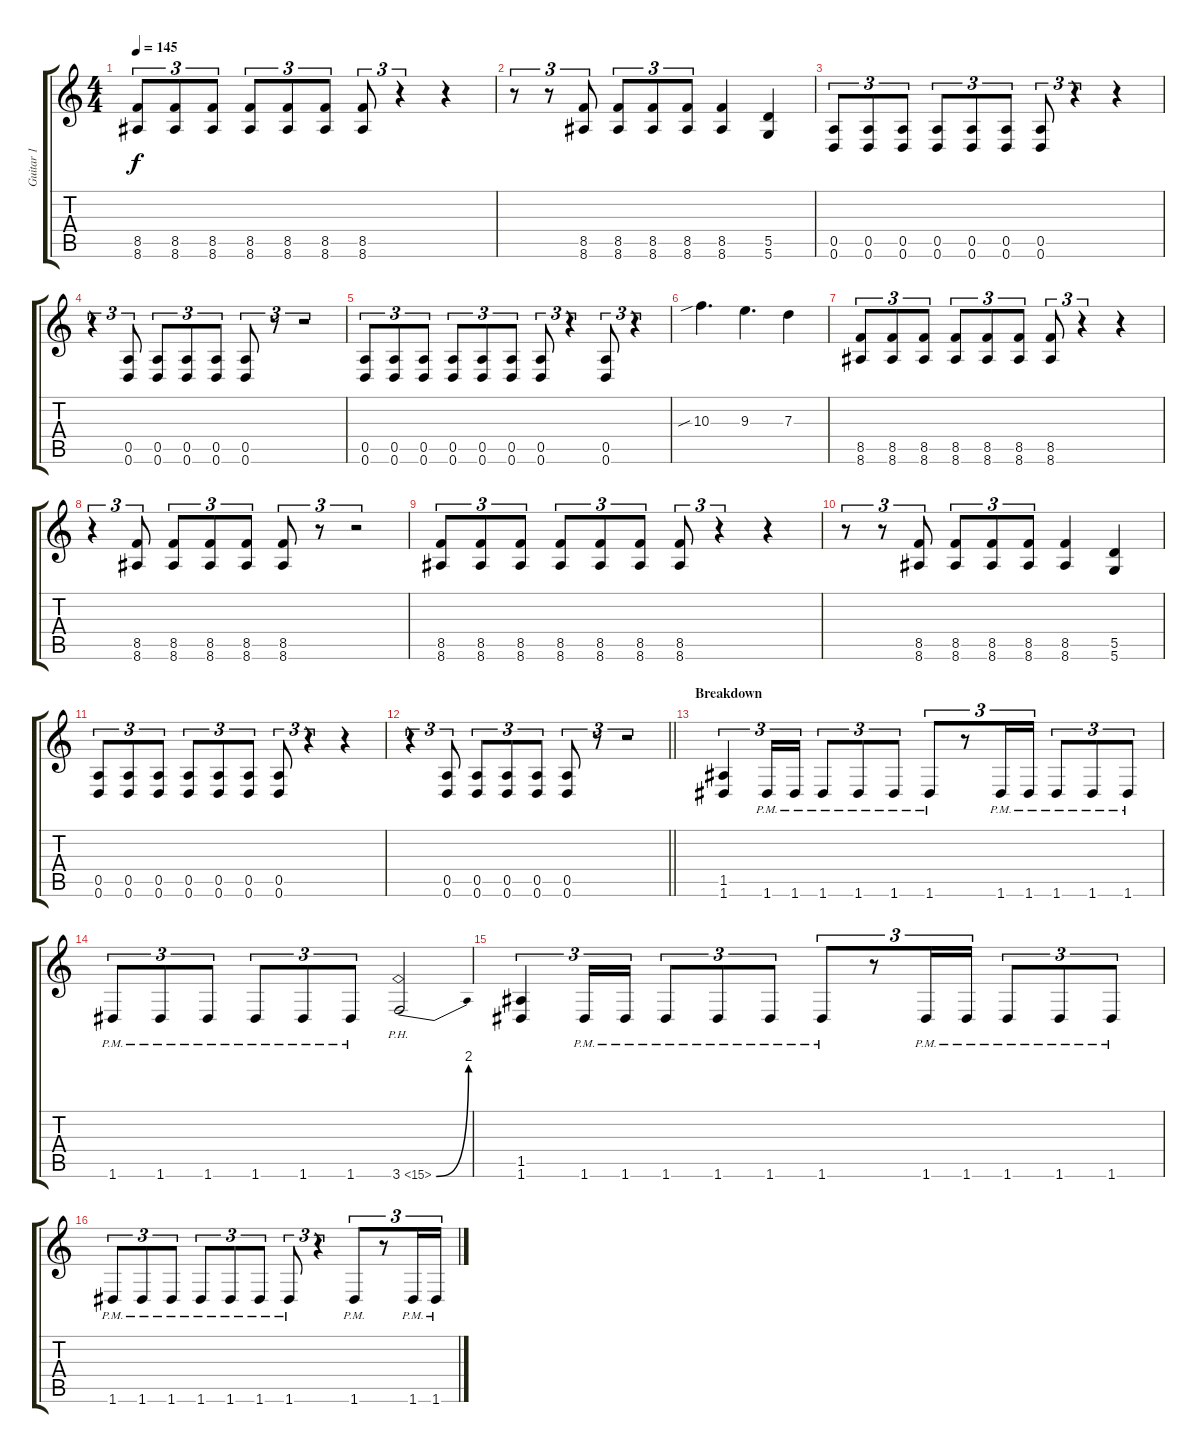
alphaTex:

\track ("Guitar 1" "Guitar 1") {instrument distortionguitar}
\staff {score tabs}
\tuning (E4 B3 G3 D3 A2 D2) {hide}
\ts (4 4)
\tempo 145
\clef g2
\ks c
(8.5 8.6).8{tu (3 2) dy f} (8.5 8.6).8{tu (3 2)} (8.5 8.6).8{tu (3 2)} (8.5 8.6).8{tu (3 2)} (8.5 8.6).8{tu (3 2)} (8.5 8.6).8{tu (3 2)} (8.5 8.6).8{tu (3 2)} r.4{tu (3 2)} r.4 |
r.8{tu (3 2)} r.8{tu (3 2)} (8.5 8.6).8{tu (3 2)} (8.5 8.6).8{tu (3 2)} (8.5 8.6).8{tu (3 2)} (8.5 8.6).8{tu (3 2)} (8.5 8.6).4 (5.5 5.6).4 |
(0.5 0.6).8{tu (3 2)} (0.5 0.6).8{tu (3 2)} (0.5 0.6).8{tu (3 2)} (0.5 0.6).8{tu (3 2)} (0.5 0.6).8{tu (3 2)} (0.5 0.6).8{tu (3 2)} (0.5 0.6).8{tu (3 2)} r.4{tu (3 2)} r.4 |
r.4{tu (3 2)} (0.5 0.6).8{tu (3 2)} (0.5 0.6).8{tu (3 2)} (0.5 0.6).8{tu (3 2)} (0.5 0.6).8{tu (3 2)} (0.5 0.6).8{tu (3 2)} r.8{tu (3 2)} r.2{tu (3 2)} |
(0.5 0.6).8{tu (3 2)} (0.5 0.6).8{tu (3 2)} (0.5 0.6).8{tu (3 2)} (0.5 0.6).8{tu (3 2)} (0.5 0.6).8{tu (3 2)} (0.5 0.6).8{tu (3 2)} (0.5 0.6).8{tu (3 2)} r.4{tu (3 2)} (0.5 0.6).8{tu (3 2)} r.4{tu (3 2)} |
10.3{sib}.4{d} 9.3.4{d} 7.3.4 |
(8.5 8.6).8{tu (3 2)} (8.5 8.6).8{tu (3 2)} (8.5 8.6).8{tu (3 2)} (8.5 8.6).8{tu (3 2)} (8.5 8.6).8{tu (3 2)} (8.5 8.6).8{tu (3 2)} (8.5 8.6).8{tu (3 2)} r.4{tu (3 2)} r.4 |
r.4{tu (3 2)} (8.5 8.6).8{tu (3 2)} (8.5 8.6).8{tu (3 2)} (8.5 8.6).8{tu (3 2)} (8.5 8.6).8{tu (3 2)} (8.5 8.6).8{tu (3 2)} r.8{tu (3 2)} r.2{tu (3 2)} |
(8.5 8.6).8{tu (3 2)} (8.5 8.6).8{tu (3 2)} (8.5 8.6).8{tu (3 2)} (8.5 8.6).8{tu (3 2)} (8.5 8.6).8{tu (3 2)} (8.5 8.6).8{tu (3 2)} (8.5 8.6).8{tu (3 2)} r.4{tu (3 2)} r.4 |
r.8{tu (3 2)} r.8{tu (3 2)} (8.5 8.6).8{tu (3 2)} (8.5 8.6).8{tu (3 2)} (8.5 8.6).8{tu (3 2)} (8.5 8.6).8{tu (3 2)} (8.5 8.6).4 (5.5 5.6).4 |
(0.5 0.6).8{tu (3 2)} (0.5 0.6).8{tu (3 2)} (0.5 0.6).8{tu (3 2)} (0.5 0.6).8{tu (3 2)} (0.5 0.6).8{tu (3 2)} (0.5 0.6).8{tu (3 2)} (0.5 0.6).8{tu (3 2)} r.4{tu (3 2)} r.4 |
\barLineRight lightlight
r.4{tu (3 2)} (0.5 0.6).8{tu (3 2)} (0.5 0.6).8{tu (3 2)} (0.5 0.6).8{tu (3 2)} (0.5 0.6).8{tu (3 2)} (0.5 0.6).8{tu (3 2)} r.8{tu (3 2)} r.2{tu (3 2)} |
\section ("" "Breakdown")
(1.5 1.6).4{tu (3 2)} 1.6{pm}.16{tu (3 2)} 1.6{pm}.16{tu (3 2)} 1.6{pm}.8{tu (3 2)} 1.6{pm}.8{tu (3 2)} 1.6{pm}.8{tu (3 2)} 1.6{pm}.8{tu (3 2)} r.8{tu (3 2)} 1.6{pm}.16{tu (3 2)} 1.6{pm}.16{tu (3 2)} 1.6{pm}.8{tu (3 2)} 1.6{pm}.8{tu (3 2)} 1.6{pm}.8{tu (3 2)} |
1.6{pm}.8{tu (3 2)} 1.6{pm}.8{tu (3 2)} 1.6{pm}.8{tu (3 2)} 1.6{pm}.8{tu (3 2)} 1.6{pm}.8{tu (3 2)} 1.6{pm}.8{tu (3 2)} 3.6{be (bend 0 0 60 8) ph 12}.2{instrument guitarharmonics} |
(1.5 1.6).4{tu (3 2) instrument distortionguitar} 1.6{pm}.16{tu (3 2)} 1.6{pm}.16{tu (3 2)} 1.6{pm}.8{tu (3 2)} 1.6{pm}.8{tu (3 2)} 1.6{pm}.8{tu (3 2)} 1.6{pm}.8{tu (3 2)} r.8{tu (3 2)} 1.6{pm}.16{tu (3 2)} 1.6{pm}.16{tu (3 2)} 1.6{pm}.8{tu (3 2)} 1.6{pm}.8{tu (3 2)} 1.6{pm}.8{tu (3 2)} |
1.6{pm}.8{tu (3 2)} 1.6{pm}.8{tu (3 2)} 1.6{pm}.8{tu (3 2)} 1.6{pm}.8{tu (3 2)} 1.6{pm}.8{tu (3 2)} 1.6{pm}.8{tu (3 2)} 1.6{pm}.8{tu (3 2)} r.4{tu (3 2)} 1.6{pm}.8{tu (3 2)} r.8{tu (3 2)} 1.6{pm}.16{tu (3 2)} 1.6{pm}.16{tu (3 2)}
